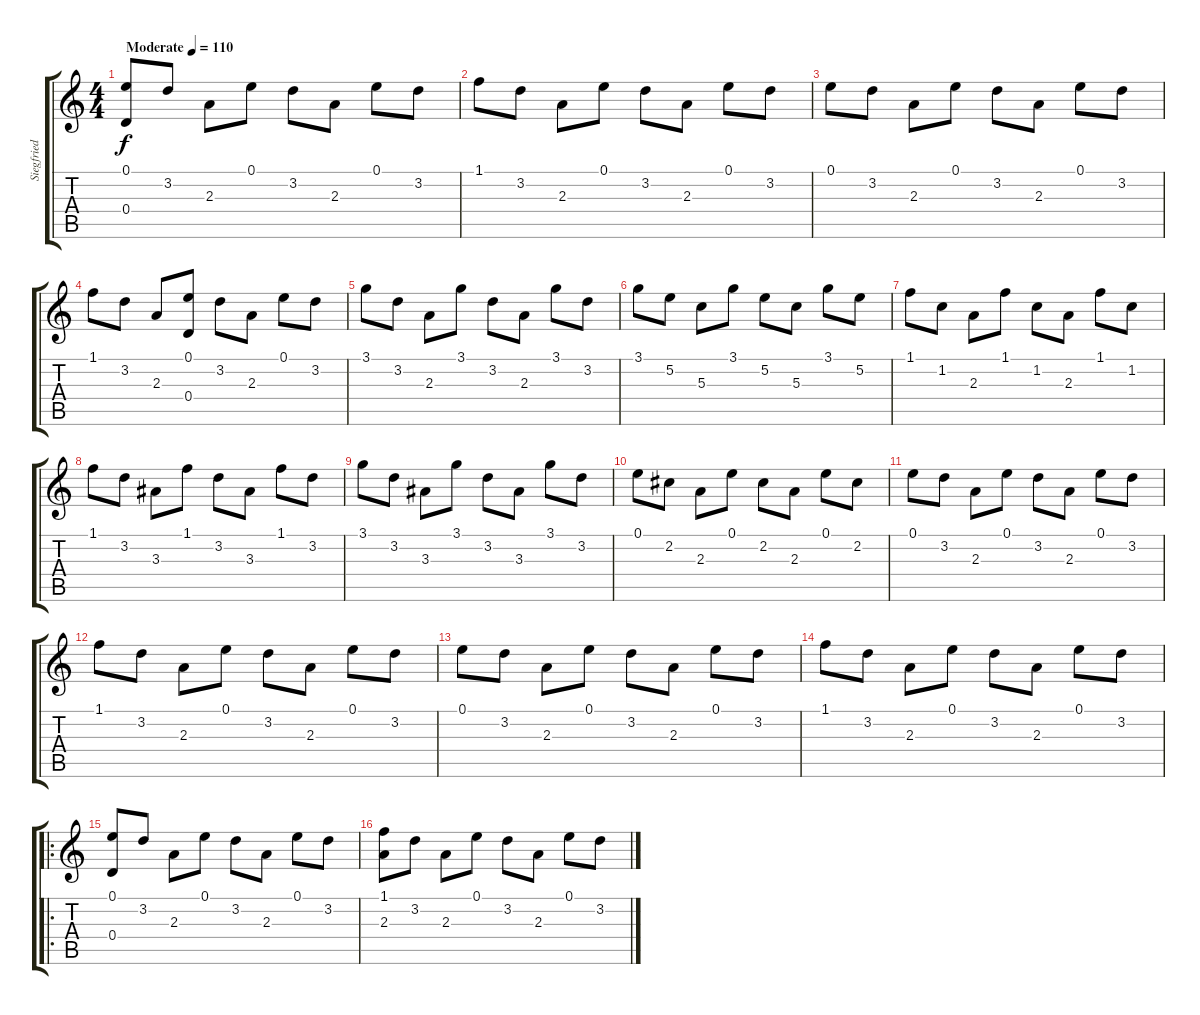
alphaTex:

\track ("Siegfried" "Siegfried") {instrument acousticguitarsteel}
\staff {score tabs}
\tuning (E4 B3 G3 D3 A2 E2) {hide}
\ts (4 4)
\tempo (110 "Moderate")
\clef g2
\ks c
(0.1 0.4).8{dy f instrument acousticguitarsteel} 3.2.8 2.3.8 0.1.8 3.2.8 2.3.8 0.1.8 3.2.8 |
1.1.8 3.2.8 2.3.8 0.1.8 3.2.8 2.3.8 0.1.8 3.2.8 |
0.1.8 3.2.8 2.3.8 0.1.8 3.2.8 2.3.8 0.1.8 3.2.8 |
1.1.8 3.2.8 2.3.8 (0.1 0.4).8 3.2.8 2.3.8 0.1.8 3.2.8 |
3.1.8 3.2.8 2.3.8 3.1.8 3.2.8 2.3.8 3.1.8 3.2.8 |
3.1.8 5.2.8 5.3.8 3.1.8 5.2.8 5.3.8 3.1.8 5.2.8 |
1.1.8 1.2.8 2.3.8 1.1.8 1.2.8 2.3.8 1.1.8 1.2.8 |
1.1.8 3.2.8 3.3.8 1.1.8 3.2.8 3.3.8 1.1.8 3.2.8 |
3.1.8 3.2.8 3.3.8 3.1.8 3.2.8 3.3.8 3.1.8 3.2.8 |
0.1.8 2.2.8 2.3.8 0.1.8 2.2.8 2.3.8 0.1.8 2.2.8 |
0.1.8 3.2.8 2.3.8 0.1.8 3.2.8 2.3.8 0.1.8 3.2.8 |
1.1.8 3.2.8 2.3.8 0.1.8 3.2.8 2.3.8 0.1.8 3.2.8 |
0.1.8 3.2.8 2.3.8 0.1.8 3.2.8 2.3.8 0.1.8 3.2.8 |
1.1.8 3.2.8 2.3.8 0.1.8 3.2.8 2.3.8 0.1.8 3.2.8 |
\ro
(0.1 0.4).8 3.2.8 2.3.8 0.1.8 3.2.8 2.3.8 0.1.8 3.2.8 |
(1.1 2.3).8 3.2.8 2.3.8 0.1.8 3.2.8 2.3.8 0.1.8 3.2.8
